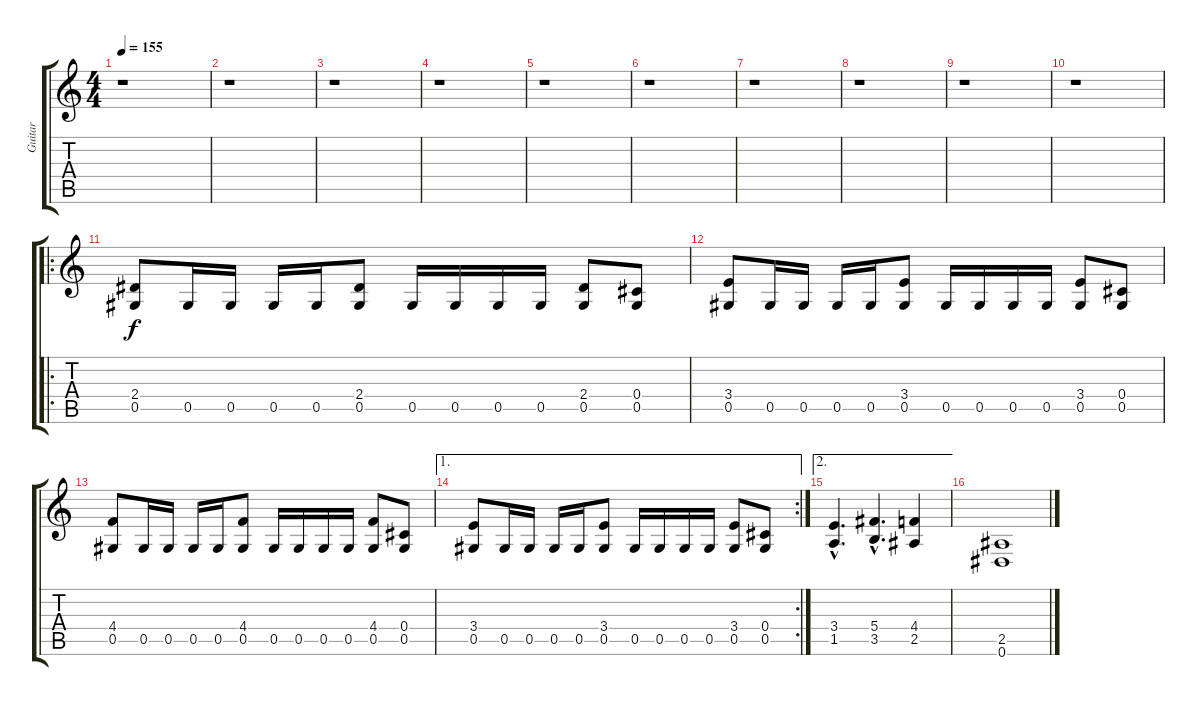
\track ("Guitar" "Guitar") {instrument overdrivenguitar}
\staff {score tabs}
\tuning (Eb4 Bb3 Gb3 Db3 Ab2 Eb2) {hide}
\ts (4 4)
\tempo 155
\clef g2
\ks c
r.1{dy f} |
r.1 |
r.1 |
r.1 |
r.1 |
r.1 |
r.1 |
r.1 |
r.1 |
r.1 |
\ro
(2.4 0.5).8 0.5.16 0.5.16 0.5.16 0.5.16 (2.4 0.5).8 0.5.16 0.5.16 0.5.16 0.5.16 (2.4 0.5).8 (0.4 0.5).8 |
(3.4 0.5).8 0.5.16 0.5.16 0.5.16 0.5.16 (3.4 0.5).8 0.5.16 0.5.16 0.5.16 0.5.16 (3.4 0.5).8 (0.4 0.5).8 |
(4.4 0.5).8 0.5.16 0.5.16 0.5.16 0.5.16 (4.4 0.5).8 0.5.16 0.5.16 0.5.16 0.5.16 (4.4 0.5).8 (0.4 0.5).8 |
\ae 1
\rc 2
(3.4 0.5).8 0.5.16 0.5.16 0.5.16 0.5.16 (3.4 0.5).8 0.5.16 0.5.16 0.5.16 0.5.16 (3.4 0.5).8 (0.4 0.5).8 |
\ae 2
(3.4{hac} 1.5{hac}).4{d} (5.4{hac} 3.5{hac}).4{d} (4.4 2.5).4 |
(2.5 0.6).1{volume 10}
